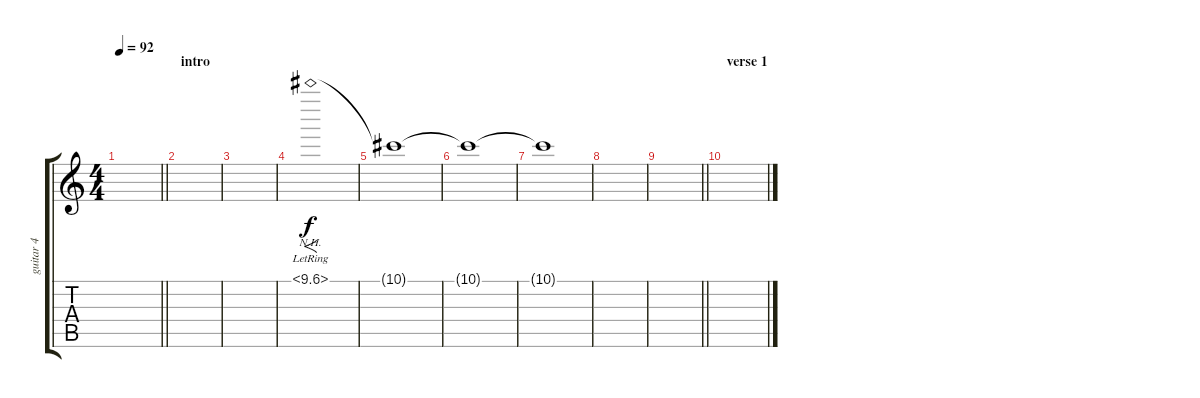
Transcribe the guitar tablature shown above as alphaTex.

\track ("guitar 4" "guitar 4") {instrument overdrivenguitar}
\staff {score tabs}
\tuning (Eb4 Bb3 Gb3 Db3 Ab2 Eb2) {hide}
\ts (4 4)
\tempo 92
\clef g2
\barLineRight lightlight
\ks c
|
\section ("" "intro")
|
|
10.1{nh lr}.1{f} |
10.1{t}.1 |
10.1{t}.1 |
10.1{t}.1 |
|
\barLineRight lightlight
|
\section ("" "verse 1 ")
